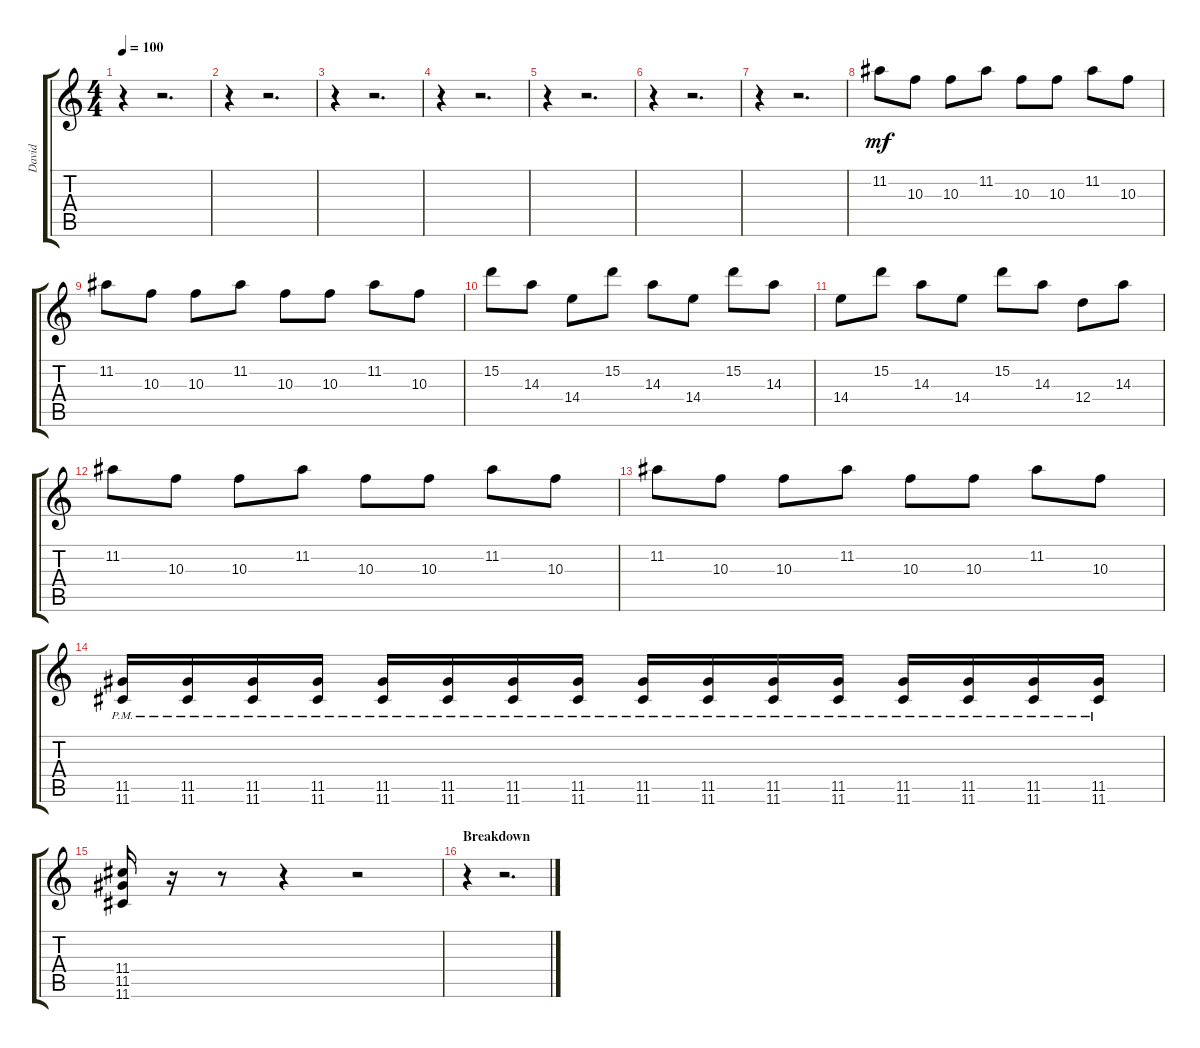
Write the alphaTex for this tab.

\track ("David" "David") {instrument distortionguitar}
\staff {score tabs}
\tuning (E4 B3 G3 D3 A2 D2) {hide}
\ts (4 4)
\tempo 100
\clef g2
\ks c
r.4{dy mf} r.2{d} |
r.4 r.2{d} |
r.4 r.2{d} |
r.4 r.2{d} |
r.4 r.2{d} |
r.4 r.2{d} |
r.4 r.2{d} |
11.2.8 10.3.8 10.3.8 11.2.8 10.3.8 10.3.8 11.2.8 10.3.8 |
11.2.8 10.3.8 10.3.8 11.2.8 10.3.8 10.3.8 11.2.8 10.3.8 |
15.2.8 14.3.8 14.4.8 15.2.8 14.3.8 14.4.8 15.2.8 14.3.8 |
14.4.8 15.2.8 14.3.8 14.4.8 15.2.8 14.3.8 12.4.8 14.3.8 |
11.2.8 10.3.8 10.3.8 11.2.8 10.3.8 10.3.8 11.2.8 10.3.8 |
11.2.8 10.3.8 10.3.8 11.2.8 10.3.8 10.3.8 11.2.8 10.3.8 |
(11.5{pm} 11.6{pm}).16 (11.5{pm} 11.6{pm}).16 (11.5{pm} 11.6{pm}).16 (11.5{pm} 11.6{pm}).16 (11.5{pm} 11.6{pm}).16 (11.5{pm} 11.6{pm}).16 (11.5{pm} 11.6{pm}).16 (11.5{pm} 11.6{pm}).16 (11.5{pm} 11.6{pm}).16 (11.5{pm} 11.6{pm}).16 (11.5{pm} 11.6{pm}).16 (11.5{pm} 11.6{pm}).16 (11.5{pm} 11.6{pm}).16 (11.5{pm} 11.6{pm}).16 (11.5{pm} 11.6{pm}).16 (11.5{pm} 11.6{pm}).16 |
(11.4 11.5 11.6).16 r.16 r.8 r.4 r.2 |
\section ("" "Breakdown")
r.4 r.2{d}
